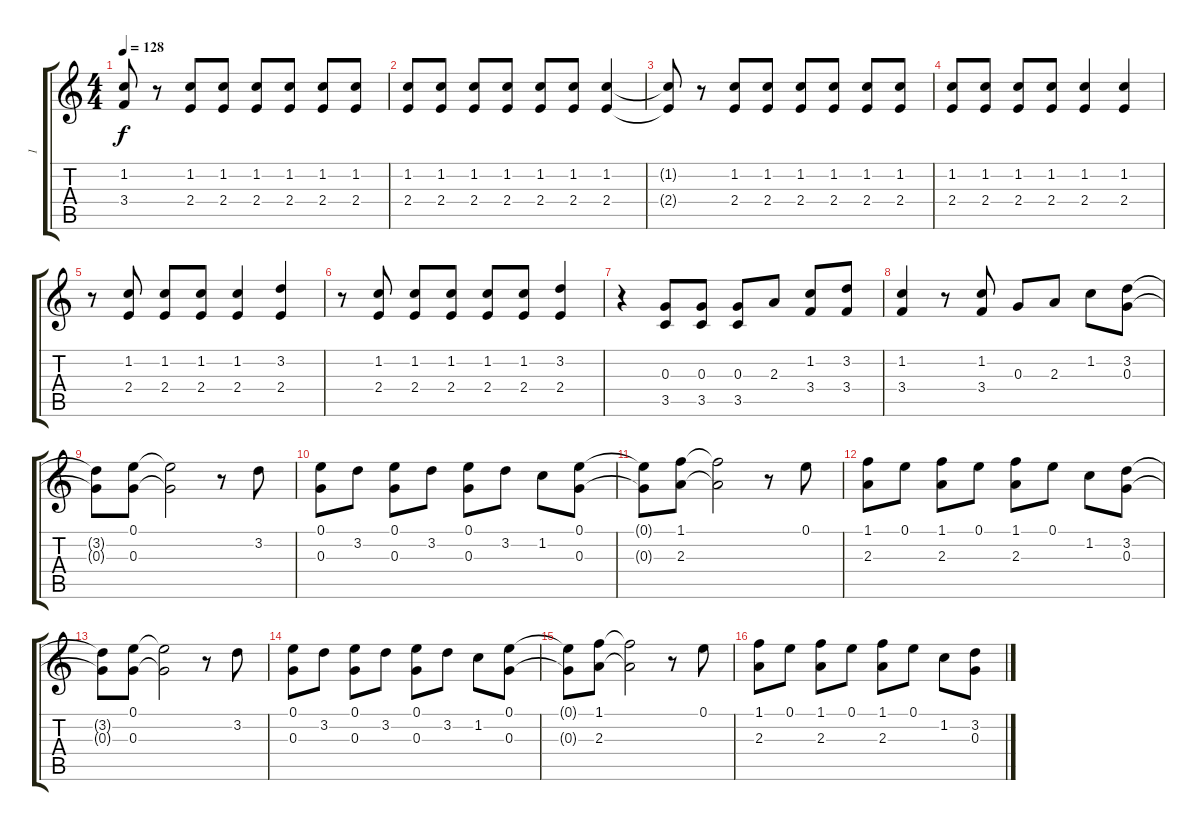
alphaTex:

\track ("1" "1") {instrument electricguitarclean}
\staff {score tabs}
\tuning (E4 B3 G3 D3 A2 E2) {hide}
\ts (4 4)
\tempo 128
\clef g2
\ks c
(1.2{t} 3.4{t}).8{dy f} r.8 (1.2 2.4).8 (1.2 2.4).8 (1.2 2.4).8 (1.2 2.4).8 (1.2 2.4).8 (1.2 2.4).8 |
(1.2 2.4).8 (1.2 2.4).8 (1.2 2.4).8 (1.2 2.4).8 (1.2 2.4).8 (1.2 2.4).8 (1.2 2.4).4 |
(1.2{t} 2.4{t}).8 r.8 (1.2 2.4).8 (1.2 2.4).8 (1.2 2.4).8 (1.2 2.4).8 (1.2 2.4).8 (1.2 2.4).8 |
(1.2 2.4).8 (1.2 2.4).8 (1.2 2.4).8 (1.2 2.4).8 (1.2 2.4).4 (1.2 2.4).4 |
r.8 (1.2 2.4).8 (1.2 2.4).8 (1.2 2.4).8 (1.2 2.4).4 (3.2 2.4).4 |
r.8 (1.2 2.4).8 (1.2 2.4).8 (1.2 2.4).8 (1.2 2.4).8 (1.2 2.4).8 (3.2 2.4).4 |
r.4 (0.3 3.5).8 (0.3 3.5).8 (0.3 3.5).8 2.3.8 (1.2 3.4).8 (3.2 3.4).8 |
(1.2 3.4).4 r.8 (1.2 3.4).8 0.3.8 2.3.8 1.2.8 (3.2 0.3).8 |
(3.2{t} 0.3{t}).8 (0.1 0.3).8 (0.1{t} 0.3{t}).2 r.8 3.2.8 |
(0.1 0.3).8 3.2.8 (0.1 0.3).8 3.2.8 (0.1 0.3).8 3.2.8 1.2.8 (0.1 0.3).8 |
(0.1{t} 0.3{t}).8 (1.1 2.3).8 (1.1{t} 2.3{t}).2 r.8 0.1.8 |
(1.1 2.3).8 0.1.8 (1.1 2.3).8 0.1.8 (1.1 2.3).8 0.1.8 1.2.8 (3.2 0.3).8 |
(3.2{t} 0.3{t}).8 (0.1 0.3).8 (0.1{t} 0.3{t}).2 r.8 3.2.8 |
(0.1 0.3).8 3.2.8 (0.1 0.3).8 3.2.8 (0.1 0.3).8 3.2.8 1.2.8 (0.1 0.3).8 |
(0.1{t} 0.3{t}).8 (1.1 2.3).8 (1.1{t} 2.3{t}).2 r.8 0.1.8 |
(1.1 2.3).8 0.1.8 (1.1 2.3).8 0.1.8 (1.1 2.3).8 0.1.8 1.2.8 (3.2 0.3).8
